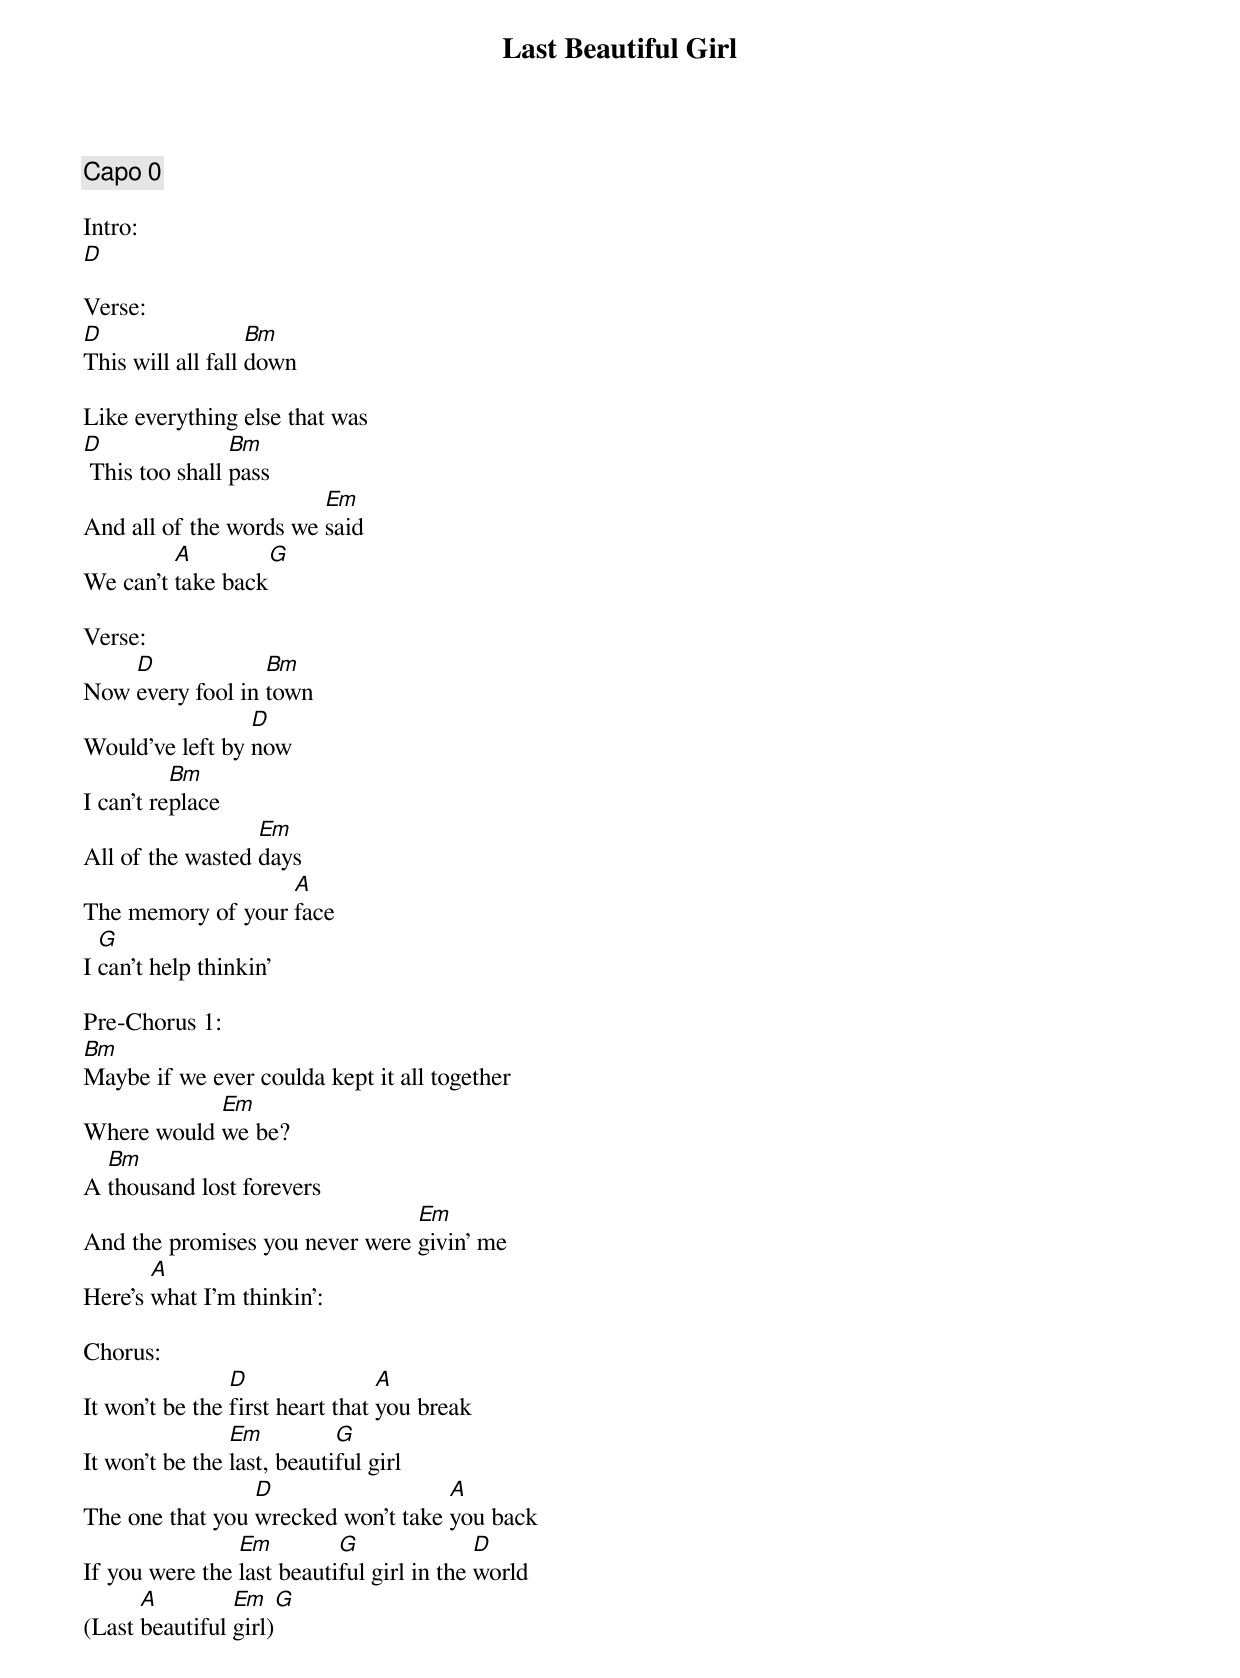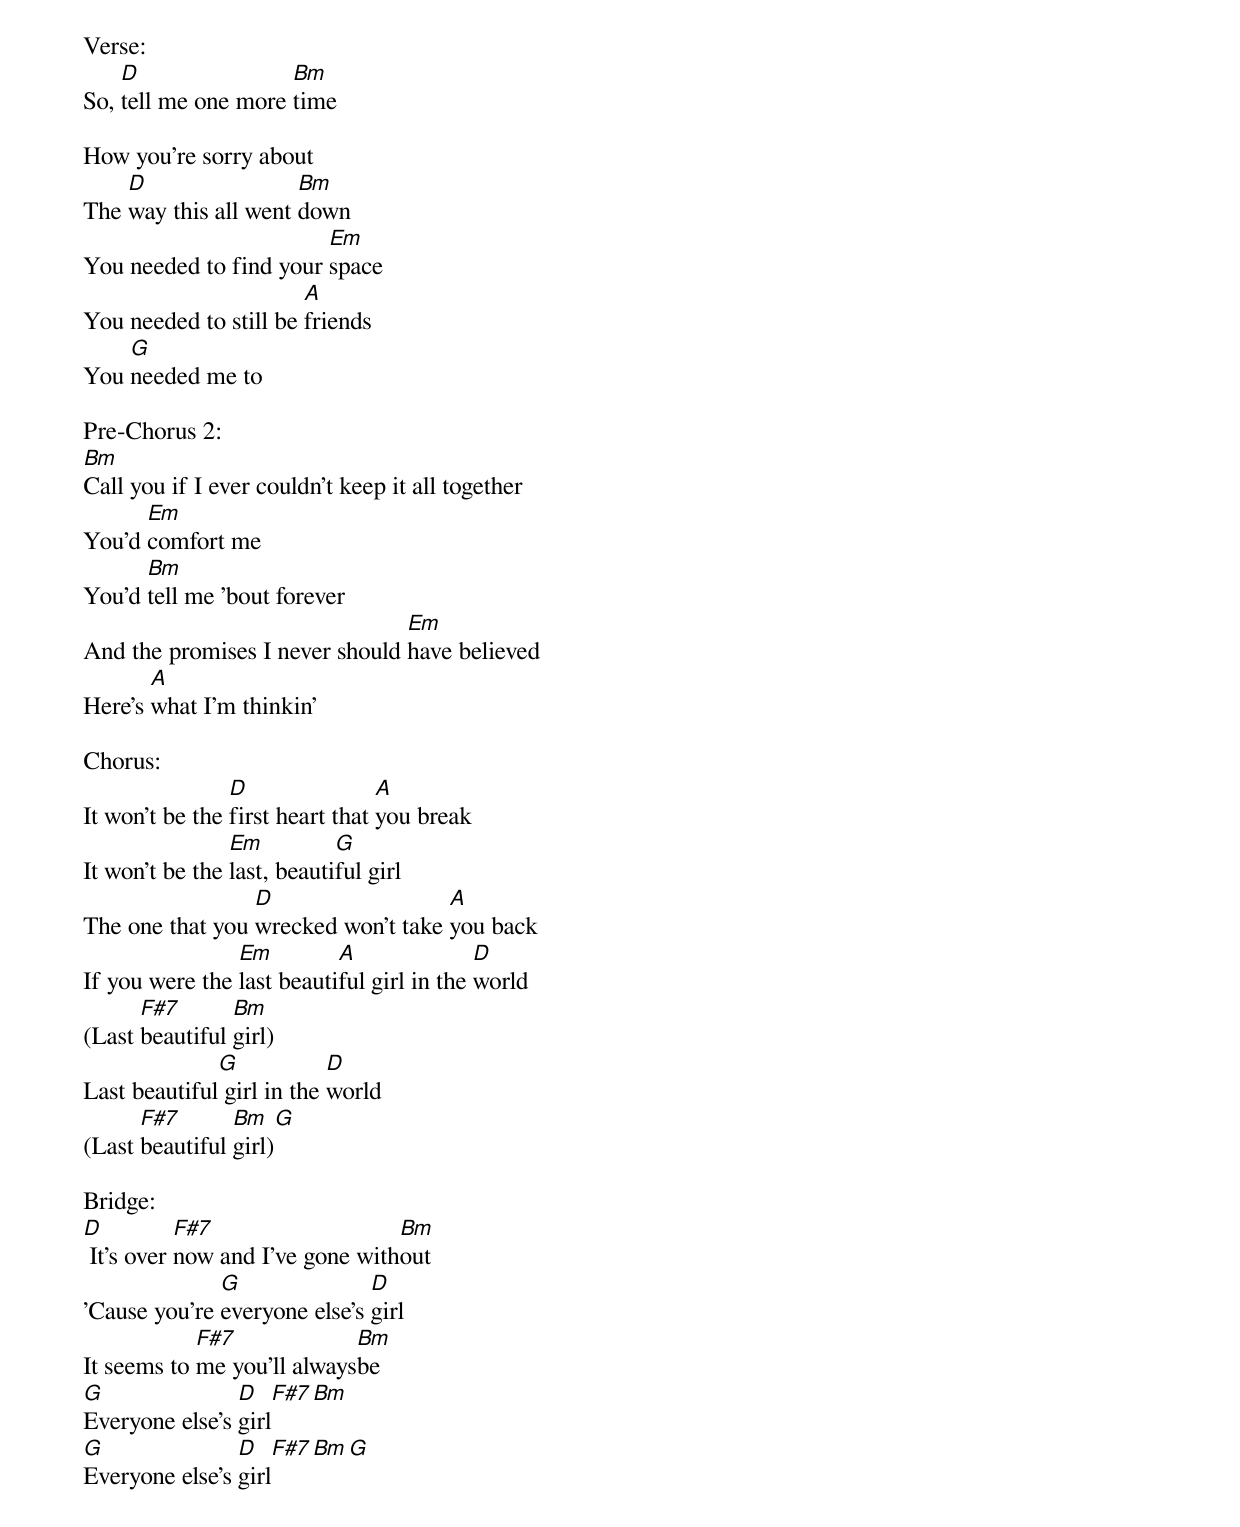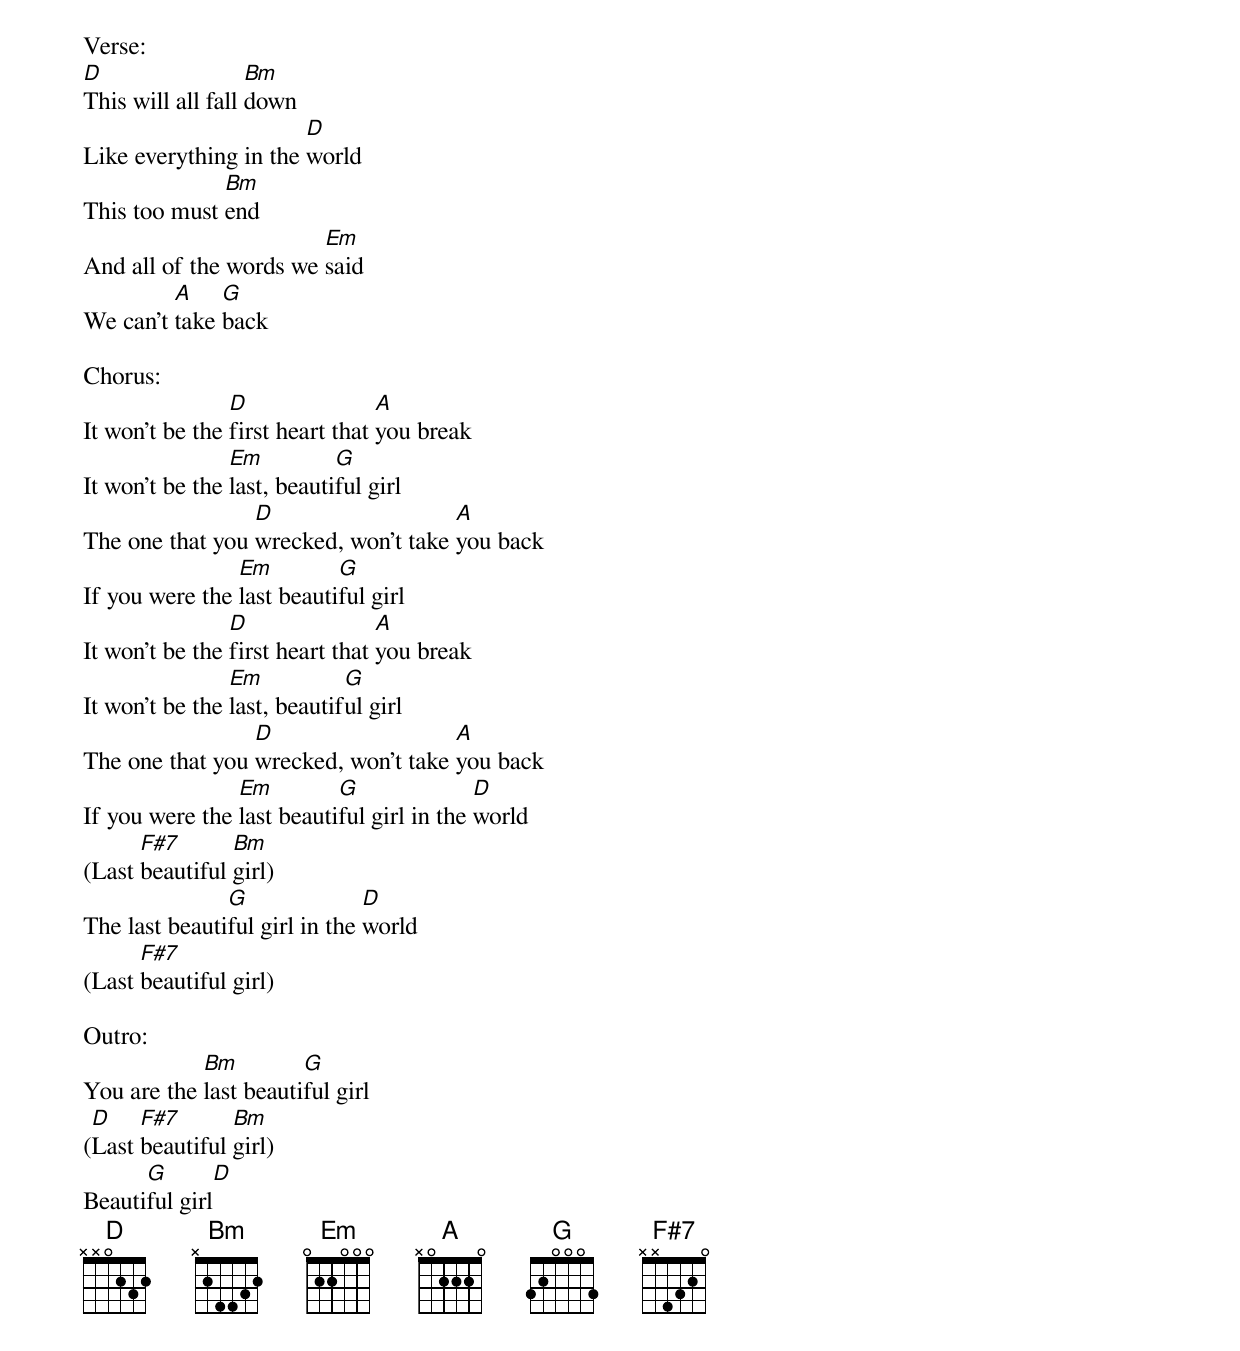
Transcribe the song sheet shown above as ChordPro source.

{title:Last Beautiful Girl}
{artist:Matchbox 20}
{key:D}
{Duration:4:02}
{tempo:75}
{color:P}

{comment: Capo 0}

Intro:
[D]

Verse:
[D]This will all fall [Bm]down

Like everything else that was
[D] This too shall [Bm]pass
And all of the words we [Em]said
We can't [A]take back[G]

Verse:
Now [D]every fool in [Bm]town
Would've left by [D]now
I can't re[Bm]place
All of the wasted [Em]days
The memory of your [A]face
I [G]can't help thinkin’

Pre-Chorus 1:
[Bm]Maybe if we ever coulda kept it all together
Where would [Em]we be?
A [Bm]thousand lost forevers
And the promises you never were [Em]givin' me
Here's [A]what I'm thinkin’:

Chorus:
It won't be the [D]first heart that [A]you break
It won't be the [Em]last, beauti[G]ful girl
The one that you [D]wrecked won't take [A]you back
If you were the [Em]last beauti[G]ful girl in the [D]world
(Last [A]beautiful [Em]girl)[G]

Verse:
So, [D]tell me one more [Bm]time

How you're sorry about
The [D]way this all went [Bm]down
You needed to find your [Em]space
You needed to still be [A]friends
You [G]needed me to

Pre-Chorus 2:
[Bm]Call you if I ever couldn't keep it all together
You'd [Em]comfort me
You'd [Bm]tell me 'bout forever
And the promises I never should [Em]have believed
Here's [A]what I'm thinkin’

Chorus:
It won't be the [D]first heart that [A]you break
It won't be the [Em]last, beauti[G]ful girl
The one that you [D]wrecked won't take [A]you back
If you were the [Em]last beauti[A]ful girl in the [D]world
(Last [F#7]beautiful [Bm]girl)
Last beautiful[G] girl in the [D]world
(Last [F#7]beautiful [Bm]girl)[G]

Bridge:
[D] It's over [F#7]now and I've gone with[Bm]out
'Cause you're [G]everyone else's [D]girl
It seems to [F#7]me you'll always[Bm]be
[G]Everyone else's [D]girl[F#7][Bm]
[G]Everyone else's [D]girl[F#7][Bm][G]

Verse:
[D]This will all fall [Bm]down
Like everything in the [D]world
This too must [Bm]end
And all of the words we [Em]said
We can't [A]take [G]back

Chorus:
It won't be the [D]first heart that [A]you break
It won't be the [Em]last, beauti[G]ful girl
The one that you [D]wrecked, won't take [A]you back
If you were the [Em]last beauti[G]ful girl
It won't be the [D]first heart that [A]you break
It won't be the [Em]last, beautif[G]ul girl
The one that you [D]wrecked, won't take [A]you back
If you were the [Em]last beauti[G]ful girl in the [D]world
(Last [F#7]beautiful [Bm]girl)
The last beauti[G]ful girl in the [D]world
(Last [F#7]beautiful girl)

Outro:
You are the [Bm]last beauti[G]ful girl
([D]Last [F#7]beautiful [Bm]girl)
Beauti[G]ful girl[D]
